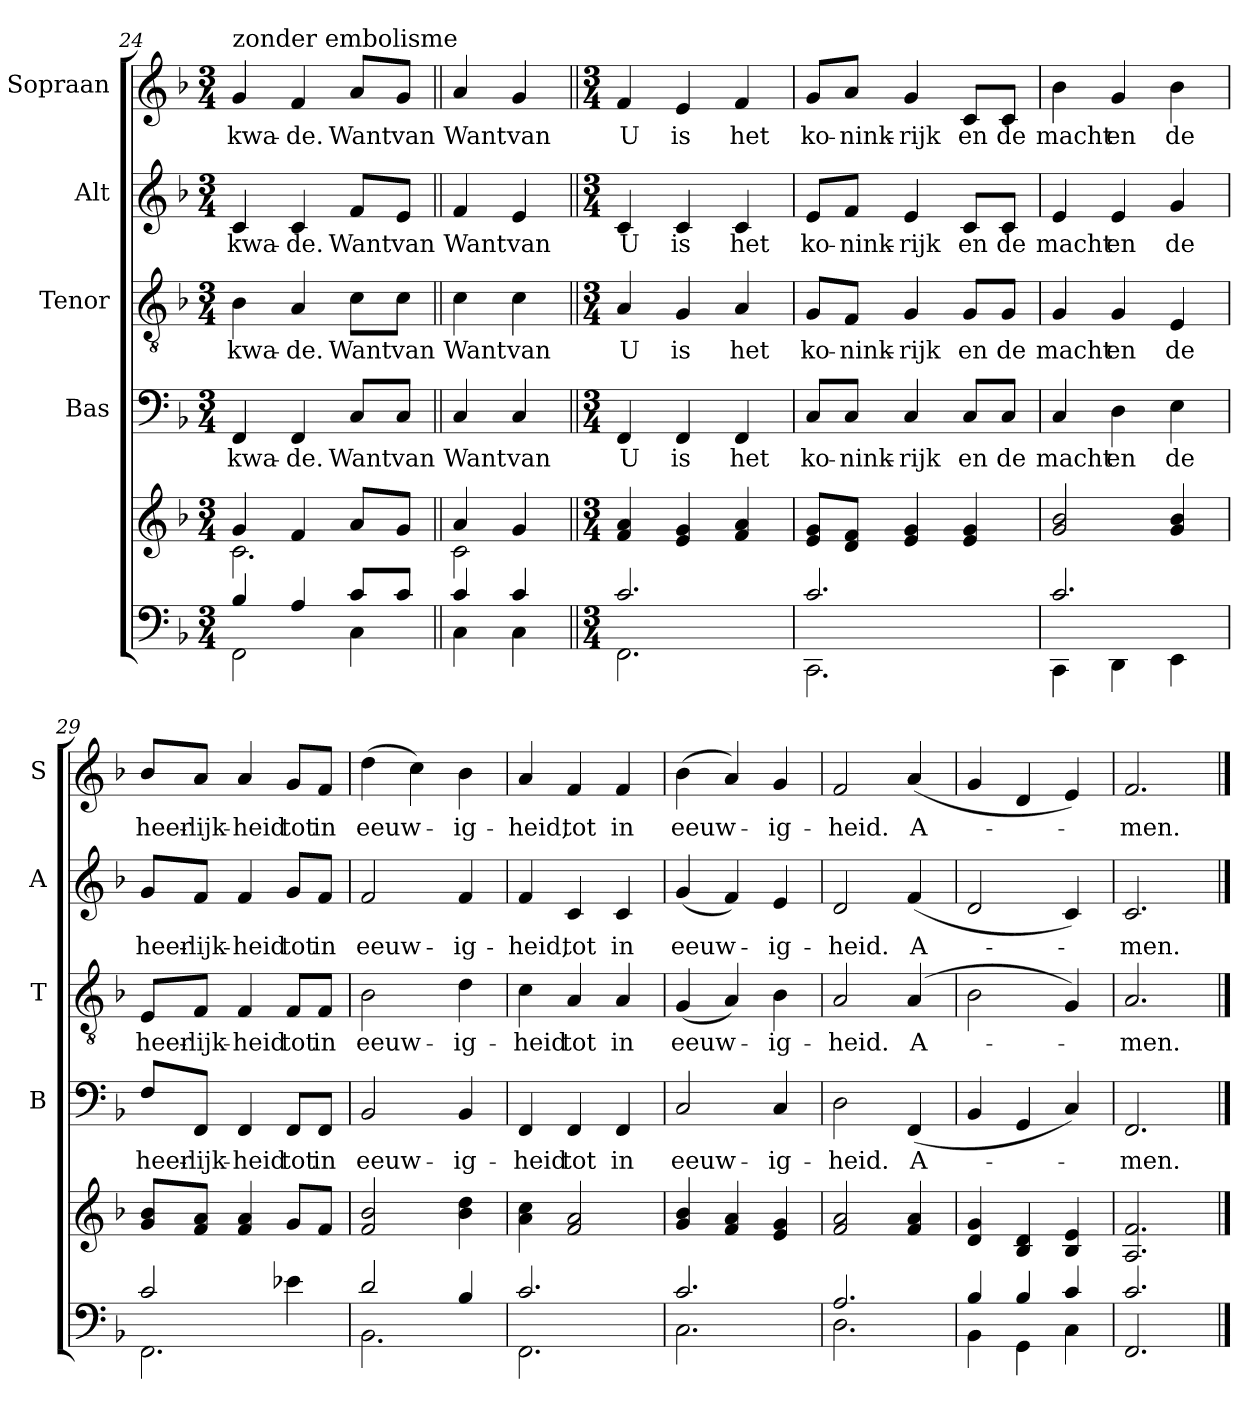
**kern	**kern	**kern	**text	**kern	**text	**kern	**text	**kern	**text
*part5	*part5	*part4	*part4	*part3	*part3	*part2	*part2	*part1	*part1
*staff6	*staff5	*staff4	*staff4	*staff3	*staff3	*staff2	*staff2	*staff1	*staff1
*	*	*I"Bas	*	*I"Tenor	*	*I"Alt	*	*I"Sopraan	*
*	*	*I'B	*	*I'T	*	*I'A	*	*I'S	*
*clefF4	*clefG2	*clefF4	*	*clefGv2	*	*clefG2	*	*clefG2	*
*k[b-]	*k[b-]	*k[b-]	*	*k[b-]	*	*k[b-]	*	*k[b-]	*
*F:	*F:	*F:	*	*F:	*	*F:	*	*F:	*
*M3/4	*M3/4	*M3/4	*	*M3/4	*	*M3/4	*	*M3/4	*
=24	=24	=24	=24	=24	=24	=24	=24	=24	=24
*^	*^	*	*	*	*	*	*	*	*
!	!	!	!	!	!	!	!	!	!	!LO:TX:a:t=zonder embolisme	!
!	!	!	!	!	!LO:LY:b	!	!LO:LY:b	!	!LO:LY:b	!	!LO:LY:b
4B-/	2FF\	4g/	2.c\	4FF/	kwa-	4B-\	kwa-	4c/	kwa-	4g/	kwa-
!	!	!	!	!	!LO:LY:b	!	!LO:LY:b	!	!LO:LY:b	!	!LO:LY:b
4A/	.	4f/	.	4FF/	-de.	4A/	-de.	4c/	-de.	4f/	-de.
!	!	!	!	!	!LO:LY:b	!	!LO:LY:b	!	!LO:LY:b	!	!LO:LY:b
8c/L	4C\	8a/L	.	8C/L	Want	8c\L	Want	8f/L	Want	8a/L	Want
!	!	!	!	!	!LO:LY:b	!	!LO:LY:b	!	!LO:LY:b	!	!LO:LY:b
8c/J	.	8g/J	.	8C/J	van	8c\J	van	8e/J	van	8g/J	van
!!LO:PB:g=z
=25||	=25||	=25||	=25||	=25||	=25||	=25||	=25||	=25||	=25||	=25||	=25||
!	!	!	!	!	!LO:LY:b	!	!LO:LY:b	!	!LO:LY:b	!	!LO:LY:b
4c/	4C\	4a/	2c\	4C/	Want	4c\	Want	4f/	Want	4a/	Want
!	!	!	!	!	!LO:LY:b	!	!LO:LY:b	!	!LO:LY:b	!	!LO:LY:b
4c/	4C\	4g/	.	4C/	van	4c\	van	4e/	van	4g/	van
*	*	*v	*v	*	*	*	*	*	*	*	*
=26||	=26||	=26||	=26||	=26||	=26||	=26||	=26||	=26||	=26||	=26||
*M3/4	*	*M3/4	*M3/4	*	*M3/4	*	*M3/4	*	*M3/4	*
!	!	!	!	!LO:LY:b	!	!LO:LY:b	!	!LO:LY:b	!	!LO:LY:b
2.FF\	2.c/	4f/ 4a/	4FF/	U	4A/	U	4c/	U	4f/	U
!	!	!	!	!LO:LY:b	!	!LO:LY:b	!	!LO:LY:b	!	!LO:LY:b
.	.	4e/ 4g/	4FF/	is	4G/	is	4c/	is	4e/	is
!	!	!	!	!LO:LY:b	!	!LO:LY:b	!	!LO:LY:b	!	!LO:LY:b
.	.	4f/ 4a/	4FF/	het	4A/	het	4c/	het	4f/	het
=27	=27	=27	=27	=27	=27	=27	=27	=27	=27	=27
!	!	!	!	!LO:LY:b	!	!LO:LY:b	!	!LO:LY:b	!	!LO:LY:b
2.CC\	2.c/	8e/ 8g/L	8C/L	ko-	8G/L	ko-	8e/L	ko-	8g/L	ko-
!	!	!	!	!LO:LY:b	!	!LO:LY:b	!	!LO:LY:b	!	!LO:LY:b
.	.	8d/ 8f/J	8C/J	-nink-	8F/J	-nink-	8f/J	-nink-	8a/J	-nink-
!	!	!	!	!LO:LY:b	!	!LO:LY:b	!	!LO:LY:b	!	!LO:LY:b
.	.	4e/ 4g/	4C/	-rijk	4G/	-rijk	4e/	-rijk	4g/	-rijk
!	!	!	!	!LO:LY:b	!	!LO:LY:b	!	!LO:LY:b	!	!LO:LY:b
.	.	4e/ 4g/	8C/L	en	8G/L	en	8c/L	en	8c/L	en
!	!	!	!	!LO:LY:b	!	!LO:LY:b	!	!LO:LY:b	!	!LO:LY:b
.	.	.	8C/J	de	8G/J	de	8c/J	de	8c/J	de
=28	=28	=28	=28	=28	=28	=28	=28	=28	=28	=28
!	!	!	!	!LO:LY:b	!	!LO:LY:b	!	!LO:LY:b	!	!LO:LY:b
4CC\	2.c/	2g/ 2b-/	4C/	macht	4G/	macht	4e/	macht	4b-\	macht
!	!	!	!	!LO:LY:b	!	!LO:LY:b	!	!LO:LY:b	!	!LO:LY:b
4DD\	.	.	4D\	en	4G/	en	4e/	en	4g/	en
!	!	!	!	!LO:LY:b	!	!LO:LY:b	!	!LO:LY:b	!	!LO:LY:b
4EE\	.	4g/ 4b-/	4E\	de	4E/	de	4g/	de	4b-\	de
=29	=29	=29	=29	=29	=29	=29	=29	=29	=29	=29
!	!	!	!	!LO:LY:b	!	!LO:LY:b	!	!LO:LY:b	!	!LO:LY:b
2.FF\	2c/	8g/ 8b-/L	8F/L	heer-	8E/L	heer-	8g/L	heer-	8b-/L	heer-
!	!	!	!	!LO:LY:b	!	!LO:LY:b	!	!LO:LY:b	!	!LO:LY:b
.	.	8f/ 8a/J	8FF/J	-lijk-	8F/J	-lijk-	8f/J	-lijk-	8a/J	-lijk-
!	!	!	!	!LO:LY:b	!	!LO:LY:b	!	!LO:LY:b	!	!LO:LY:b
.	.	4f/ 4a/	4FF/	-heid	4F/	-heid	4f/	-heid	4a/	-heid
!	!	!	!	!LO:LY:b	!	!LO:LY:b	!	!LO:LY:b	!	!LO:LY:b
.	4e-X\	8g/L	8FF/L	tot	8F/L	tot	8g/L	tot	8g/L	tot
!	!	!	!	!LO:LY:b	!	!LO:LY:b	!	!LO:LY:b	!	!LO:LY:b
.	.	8f/J	8FF/J	in	8F/J	in	8f/J	in	8f/J	in
!!LO:LB:g=z
=30	=30	=30	=30	=30	=30	=30	=30	=30	=30	=30
!	!	!	!	!LO:LY:b	!	!LO:LY:b	!	!LO:LY:b	!	!LO:LY:b
2.BB-\	2d/	2f/ 2b-/	2BB-/	eeuw-	2B-\	eeuw-	2f/	eeuw-	(>4dd\	eeuw-
.	.	.	.	.	.	.	.	.	4cc\)	.
!	!	!	!	!LO:LY:b	!	!LO:LY:b	!	!LO:LY:b	!	!LO:LY:b
.	4B-/	4b-\ 4dd\	4BB-/	-ig-	4d\	-ig-	4f/	-ig-	4b-\	-ig-
=31	=31	=31	=31	=31	=31	=31	=31	=31	=31	=31
!	!	!	!	!LO:LY:b	!	!LO:LY:b	!	!LO:LY:b	!	!LO:LY:b
2.FF\	2.c/	4a\ 4cc\	4FF/	-heid	4c\	-heid	4f/	-heid,	4a/	-heid,
!	!	!	!	!LO:LY:b	!	!LO:LY:b	!	!LO:LY:b	!	!LO:LY:b
.	.	2f/ 2a/	4FF/	tot	4A/	tot	4c/	tot	4f/	tot
!	!	!	!	!LO:LY:b	!	!LO:LY:b	!	!LO:LY:b	!	!LO:LY:b
.	.	.	4FF/	in	4A/	in	4c/	in	4f/	in
=32	=32	=32	=32	=32	=32	=32	=32	=32	=32	=32
!	!	!	!	!LO:LY:b	!	!LO:LY:b	!	!LO:LY:b	!	!LO:LY:b
2.C\	2.c/	4g/ 4b-/	2C/	eeuw-	(<4G/	eeuw-	(<4g/	eeuw-	(>4b-\	eeuw-
.	.	4f/ 4a/	.	.	4A/)	.	4f/)	.	4a/)	.
!	!	!	!	!LO:LY:b	!	!LO:LY:b	!	!LO:LY:b	!	!LO:LY:b
.	.	4e/ 4g/	4C/	-ig-	4B-\	-ig-	4e/	-ig-	4g/	-ig-
=33	=33	=33	=33	=33	=33	=33	=33	=33	=33	=33
!	!	!	!	!LO:LY:b	!	!LO:LY:b	!	!LO:LY:b	!	!LO:LY:b
2.D\	2.A/	2f/ 2a/	2D\	-heid.	2A/	-heid.	2d/	-heid.	2f/	-heid.
!	!	!	!	!LO:LY:b	!	!LO:LY:b	!	!LO:LY:b	!	!LO:LY:b
.	.	4f/ 4a/	(<4FF/	A-	(>4A/	A-	(<4f/	A-	(<4a/	A-
=34	=34	=34	=34	=34	=34	=34	=34	=34	=34	=34
4BB-\	4B-/	4d/ 4g/	4BB-/	.	2B-\	.	2d/	.	4g/	.
4GG\	4B-/	4B-/ 4d/	4GG/	.	.	.	.	.	4d/	.
4C\	4c/	4B-/ 4e/	4C/)	.	4G/)	.	4c/)	.	4e/)	.
=35	=35	=35	=35	=35	=35	=35	=35	=35	=35	=35
!	!	!	!	!LO:LY:b	!	!LO:LY:b	!	!LO:LY:b	!	!LO:LY:b
2.FF/	2.c/	2.A/ 2.f/	2.FF/	-men.	2.A/	-men.	2.c/	-men.	2.f/	-men.
*v	*v	*	*	*	*	*	*	*	*	*
==	==	==	==	==	==	==	==	==	==
*-	*-	*-	*-	*-	*-	*-	*-	*-	*-
